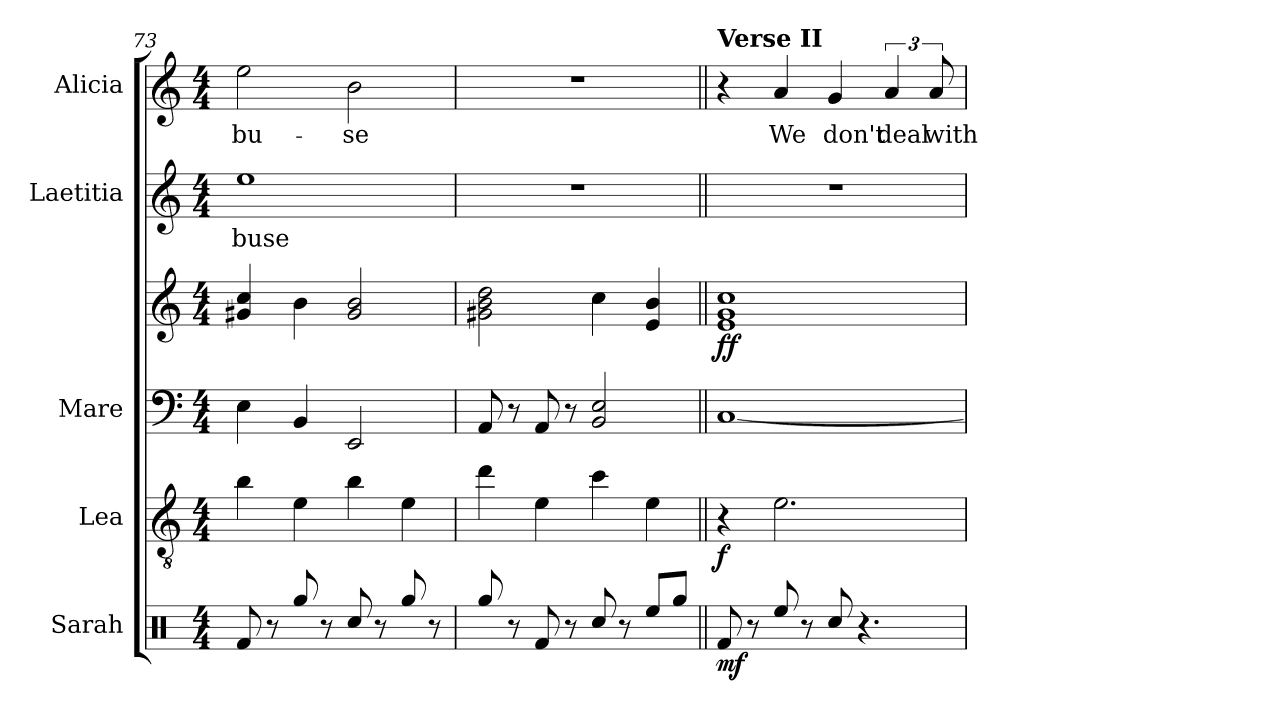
**kern	**dynam	**kern	**dynam	**kern	**kern	**dynam	**kern	**text	**kern	**text
*part5	*part5	*part4	*part4	*part3	*part3	*part3	*part2	*part2	*part1	*part1
*staff6	*staff6	*staff5	*staff5	*staff4	*staff3	*staff3/4	*staff2	*staff2	*staff1	*staff1
*I"Sarah	*	*I"Lea	*	*I"Mare	*	*	*I"Laetitia	*	*I"Alicia	*
*	*	*I'Lea	*	*I'Mare	*	*	*I'Laeti	*	*I'Alicia	*
*clefX	*	*clefGv2	*	*clefF4	*clefG2	*	*clefG2	*	*clefG2	*
*k[]	*	*k[]	*	*k[]	*k[]	*	*k[]	*	*k[]	*
*M4/4	*	*M4/4	*	*M4/4	*M4/4	*	*M4/4	*	*M4/4	*
=73	=73	=73	=73	=73	=73	=73	=73	=73	=73	=73
8Rf/	.	4b\	.	4E\	4g#X/ 4cc/	.	1ee	-buse	2ee\	-bu-
8r	.	.	.	.	.	.	.	.	.	.
8Rgg/	.	4e\	.	4BB/	4b\	.	.	.	.	.
8r	.	.	.	.	.	.	.	.	.	.
8Rcc/	.	4b\	.	2EE/	2g#/ 2b/	.	.	.	2b\	-se
8r	.	.	.	.	.	.	.	.	.	.
8Rgg/	.	4e\	.	.	.	.	.	.	.	.
8r	.	.	.	.	.	.	.	.	.	.
=74	=74	=74	=74	=74	=74	=74	=74	=74	=74	=74
8Rgg/	.	4dd\	.	8AA/	2g#X\ 2b\ 2dd\	.	1r	.	1r	.
8r	.	.	.	8r	.	.	.	.	.	.
8Rf/	.	4e\	.	8AA/	.	.	.	.	.	.
8r	.	.	.	8r	.	.	.	.	.	.
8Rcc/	.	4cc\	.	2BB/ 2E/	4cc\	.	.	.	.	.
8r	.	.	.	.	.	.	.	.	.	.
8Ree/L	.	4e\	.	.	4e/ 4b/	.	.	.	.	.
8Rgg/J	.	.	.	.	.	.	.	.	.	.
!!LO:PB:g=z
=75||	=75||	=75||	=75||	=75||	=75||	=75||	=75||	=75||	=75||	=75||
!	!	!	!	!	!	!	!	!	!LO:TX:a:B:t=Verse II	!
!	!LO:DY:b	!	!LO:DY:b	!	!	!LO:DY:b	!	!	!	!
8Rf/	mf	4r	f	[1C	1e 1g 1cc	ff	1r	.	4r	.
8r	.	.	.	.	.	.	.	.	.	.
8Ree/	.	2.e\	.	.	.	.	.	.	4a/	We
8r	.	.	.	.	.	.	.	.	.	.
8Rcc/	.	.	.	.	.	.	.	.	4g/	don't
4.r	.	.	.	.	.	.	.	.	.	.
.	.	.	.	.	.	.	.	.	6a/	deal
.	.	.	.	.	.	.	.	.	12a/	with
=	=	=	=	=	=	=	=	=	=	=
*-	*-	*-	*-	*-	*-	*-	*-	*-	*-	*-
